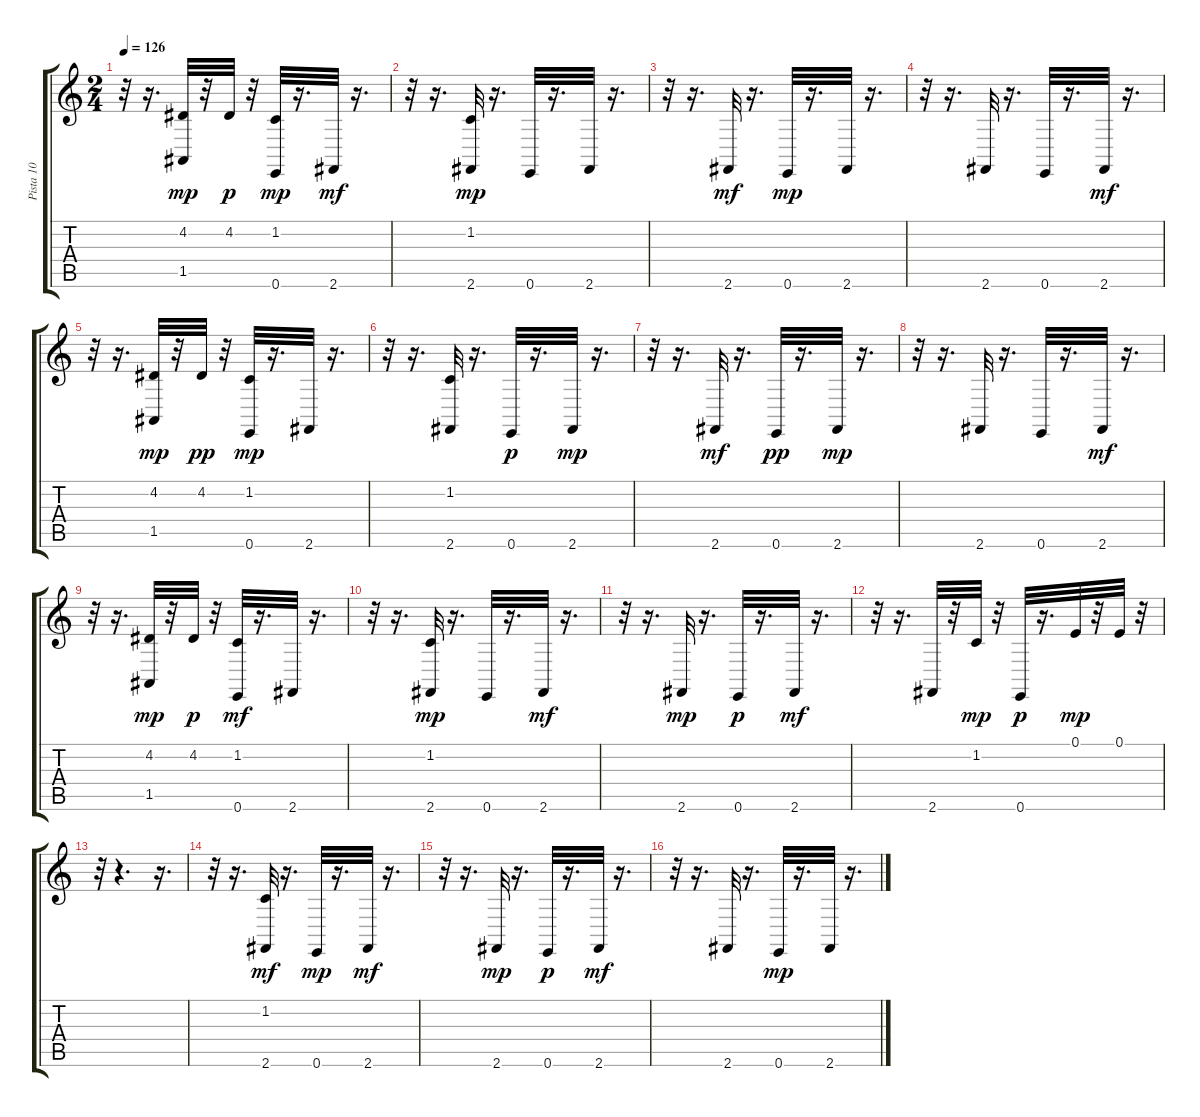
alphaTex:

\track ("Pista 10" "Pista 10") {instrument acousticgrandpiano}
\staff {score tabs}
\tuning (E4 B3 G3 D3 A2 E2) {hide}
\ts (2 4)
\tempo 126
\clef g2
\ks c
r.32{dy mf} r.16{d} (4.2 1.5).32{dy mp} r.32 4.2.32{dy p} r.32 (1.2 0.6).32{dy mp} r.16{d} 2.6.32{dy mf} r.16{d} |
r.32 r.16{d} (1.2 2.6).32{dy mp} r.16{d} 0.6.32 r.16{d} 2.6.32 r.16{d} |
r.32 r.16{d} 2.6.32{dy mf} r.16{d} 0.6.32{dy mp} r.16{d} 2.6.32 r.16{d} |
r.32 r.16{d} 2.6.32 r.16{d} 0.6.32 r.16{d} 2.6.32{dy mf} r.16{d} |
r.32 r.16{d} (4.2 1.5).32{dy mp} r.32 4.2.32{dy pp} r.32 (1.2 0.6).32{dy mp} r.16{d} 2.6.32 r.16{d} |
r.32 r.16{d} (1.2 2.6).32 r.16{d} 0.6.32{dy p} r.16{d} 2.6.32{dy mp} r.16{d} |
r.32 r.16{d} 2.6.32{dy mf} r.16{d} 0.6.32{dy pp} r.16{d} 2.6.32{dy mp} r.16{d} |
r.32 r.16{d} 2.6.32 r.16{d} 0.6.32 r.16{d} 2.6.32{dy mf} r.16{d} |
r.32 r.16{d} (4.2 1.5).32{dy mp} r.32 4.2.32{dy p} r.32 (1.2 0.6).32{dy mf} r.16{d} 2.6.32 r.16{d} |
r.32 r.16{d} (1.2 2.6).32{dy mp} r.16{d} 0.6.32 r.16{d} 2.6.32{dy mf} r.16{d} |
r.32 r.16{d} 2.6.32{dy mp} r.16{d} 0.6.32{dy p} r.16{d} 2.6.32{dy mf} r.16{d} |
r.32 r.16{d} 2.6.32 r.32 1.2.32{dy mp} r.32 0.6.32{dy p} r.16{d} 0.1.32{dy mp} r.32 0.1.32 r.32 |
r.32 r.4{d} r.16{d} |
r.32 r.16{d} (1.2 2.6).32{dy mf} r.16{d} 0.6.32{dy mp} r.16{d} 2.6.32{dy mf} r.16{d} |
r.32 r.16{d} 2.6.32{dy mp} r.16{d} 0.6.32{dy p} r.16{d} 2.6.32{dy mf} r.16{d} |
r.32 r.16{d} 2.6.32 r.16{d} 0.6.32{dy mp} r.16{d} 2.6.32 r.16{d}
